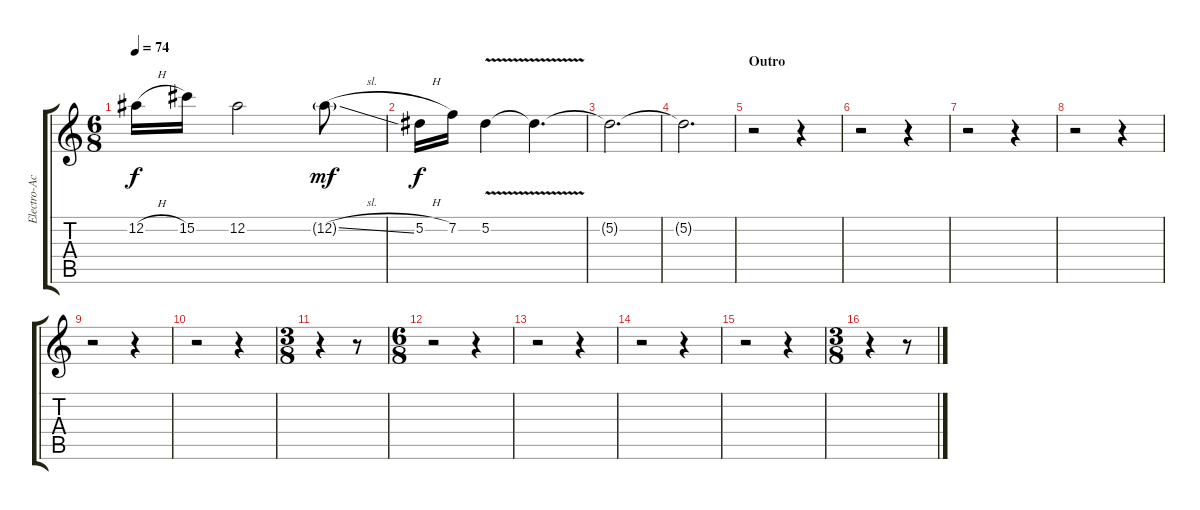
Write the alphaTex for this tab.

\track ("Electro-Acoustic Guitar (James Hetfield)" "Electro-Ac") {instrument acousticguitarsteel}
\staff {score tabs}
\tuning (Eb4 Bb3 Gb3 Db3 Ab2 Eb2) {hide}
\ts (6 8)
\tempo 74
\clef g2
\ks c
12.2{h}.16{dy f} 15.2.16 12.2.2 12.2{sl g}.8{dy mf} |
5.2{h}.16{dy f} 7.2.16 5.2{v}.4{volume 0} 5.2{t}.4{d} |
5.2{t}.2{d} |
5.2{t}.2{d} |
\section ("" "Outro")
r.2 r.4 |
r.2 r.4 |
r.2 r.4 |
r.2 r.4 |
r.2 r.4 |
r.2 r.4 |
\ts (3 8)
r.4 r.8 |
\ts (6 8)
r.2 r.4 |
r.2 r.4 |
r.2 r.4 |
r.2 r.4 |
\ts (3 8)
r.4 r.8
